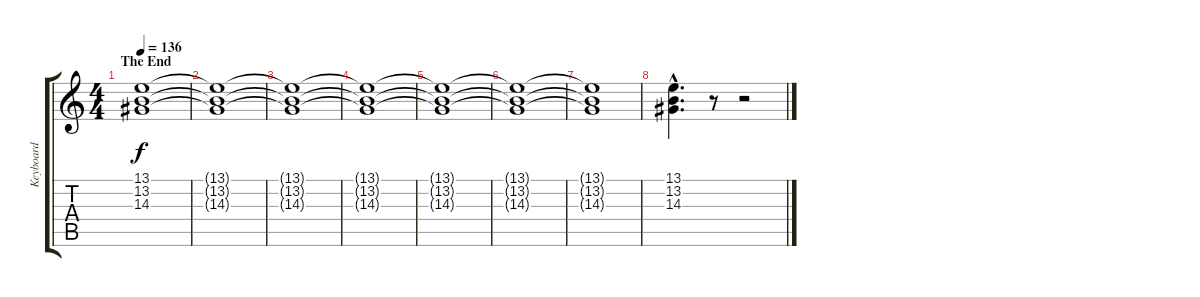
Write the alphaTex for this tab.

\track ("Keyboard" "Keyboard") {instrument stringensemble1}
\staff {score tabs}
\tuning (Eb4 Bb3 Gb3 Db3 Ab2 Eb2) {hide}
\ts (4 4)
\section ("" "The End")
\tempo 136
\clef g2
\ks c
(13.1 13.2 14.3).1{dy f} |
(13.1{t} 13.2{t} 14.3{t}).1 |
(13.1{t} 13.2{t} 14.3{t}).1 |
(13.1{t} 13.2{t} 14.3{t}).1 |
(13.1{t} 13.2{t} 14.3{t}).1 |
(13.1{t} 13.2{t} 14.3{t}).1 |
(13.1{t} 13.2{t} 14.3{t}).1{volume 0} |
(13.1{hac} 13.2{hac} 14.3{hac}).4{d} r.8 r.2
